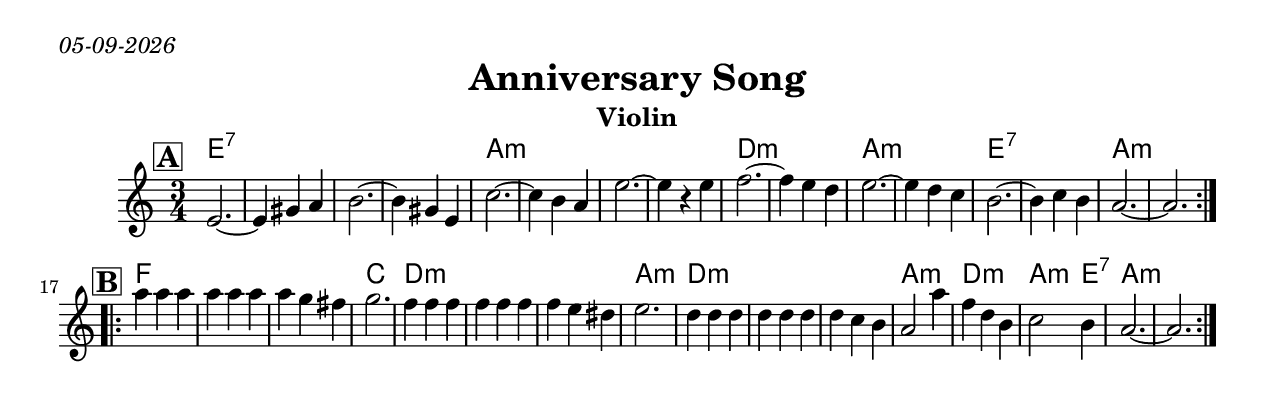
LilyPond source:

\version "2.24.0"
\include "english.ly"
%\pointAndClickOff
\paper{
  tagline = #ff
  print-all-headers = ##t
  #(set-paper-size "letter")
}
date = #(strftime "%d-%m-%Y" (localtime (current-time)))

\markup{ \italic{ \date }  }

%\markup{ Got something to say? }

global = {
  \clef treble
  \key d \minor
  \time 3/4
  \set Score.rehearsalMarkFormatter = #format-mark-box-alphabet
}

%#################################### Melody ########################
%melody =  \transpose c d \relative c' {  %transpose for clarinet
melody =  \relative c' {
  \global
  %\partial 16*3 a16 d f   %lead in notes

  \repeat volta 2{
   \mark \default
   a2.~
   a4 cs d
   e2.~
   e4 cs a
   f'2.~
   f4  e d   % we were
   a'2.~     % wed

   a4 r a
   bf2.~
   bf4 a4 g
   a2.~
   a4 g f
   e2.~
   e4 f e
   d2.~
   d2.
  }
  \break


  \repeat volta 2{
   \mark \default
   d'4 d d
   d4 d d
   d4 c b
   c2.
   bf4 bf bf
   bf bf bf
   bf a gs%?
   a2.
   %% missign a phrase
   g4 g g
   g g g
   g f e
   d2 d'4 %???????????
   bf4 g e
   f2 e4
   d2.~
   d2.
  }


}
%################################# Lyrics #####################
%\addlyrics{ \set stanza = #"1. " }
%################################# Chords #######################
harmonies = \chordmode {
  e2.*4:7
  a2.*4:m
  d2.*2:m
  a2.*2:m
  e2.*2:7
  a2.*2:m
  %B
  f2.*3
  c2.
  d2.*3:m
  a2.:m
  d2.*3:m
  a2.:m
  d2.:m
  a2:m e4:7
  a2.*2:m


}

\score {
  <<
    \new ChordNames {
      \set chordChanges = ##f
      \harmonies
    }
    \new Staff
    \transpose d a \melody
  >>
  \header{
    title= "Anniversary Song"
    subtitle=""
    composer= ""
    instrument = "Violin"
    arranger= ""
  }
  \midi{\tempo 4 = 120}
  \layout{indent = 1.0\cm}
}
%{
% more verses:
\markup{}
\markup {
  \fill-line {
    \hspace #0.1 % distance from left margin
    \column {
      \line { "1."
	\column {
	  ""
	}
      }
      \hspace #0.2 % vertical distance between verses
      \line { "2."
	\column {
	 ""
	}
      }
    }
    \hspace #0.1  % horiz. distance between columns
    \column {
      \line { "3."
	\column {
	  ""
	}
      }
      \hspace #0.2 % distance between verses
      \line { "4."
	\column {
	 ""
	}
      }
    }
    \hspace #0.1 % distance to right margin
  }
}

%}

%{
Oh, how we danced on the night we were wed
We vowed our true love though a word wasn't said
The world was in bloom, there were stars in the skies
Except for the few that were there in your eyes

Dear, as I held you close in my arms
Angels were singing a hymn to your charms
Two hearts gently beating, murmuring low
"Darling, I love you so"

The night seemed to fade into blossoming dawn
The sun shone anew but the dance lingered on
Could we but recall that sweet moment sublime
We'd find that our love is unaltered by time

Dear, as I held you close in my arms
Angels were singing a hymn to your charms
Two hearts gently beating, murmuring low
"Darling, I love you so"
%}